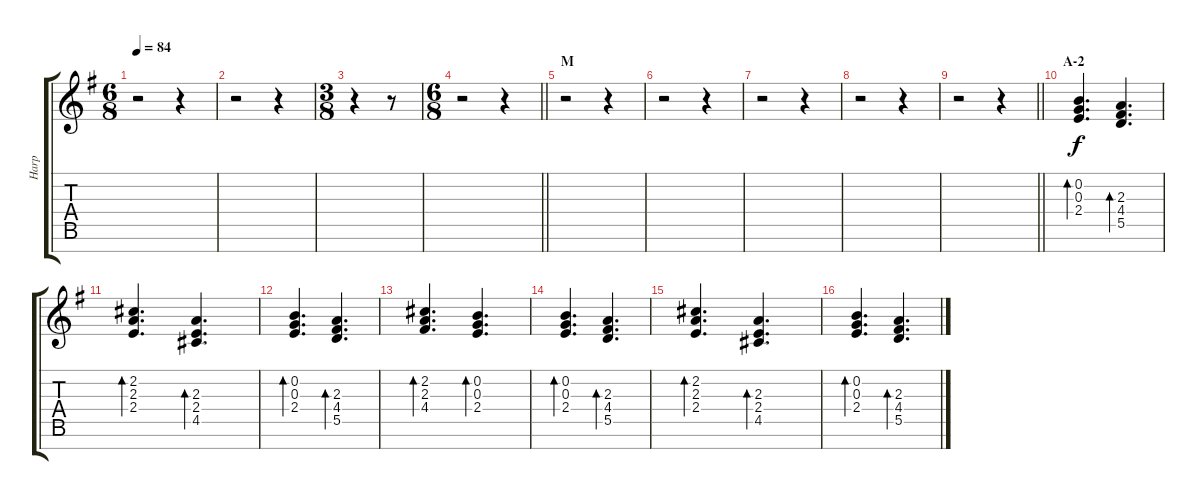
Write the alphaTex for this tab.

\track ("Harp" "Harp") {instrument orchestralharp}
\staff {score tabs}
\tuning (E5 B4 G4 D4 A3 E3 B2) {hide}
\ts (6 8)
\tempo 84
\clef g2
\ks g
r.2{dy f} r.4 |
r.2 r.4 |
\ts (3 8)
r.4 r.8 |
\ts (6 8)
\barLineRight lightlight
r.2 r.4 |
\section ("" "M")
r.2 r.4 |
r.2 r.4 |
r.2 r.4 |
r.2 r.4 |
\barLineRight lightlight
r.2 r.4 |
\section ("" "A-2")
(0.2 0.3 2.4).4{d bd 120} (2.3 4.4 5.5).4{d bd 120} |
(2.2 2.3 2.4).4{d bd 120} (2.3 2.4 4.5).4{d bd 120} |
(0.2 0.3 2.4).4{d bd 120} (2.3 4.4 5.5).4{d bd 120} |
(2.2 2.3 4.4).4{d bd 120} (0.2 0.3 2.4).4{d bd 120} |
(0.2 0.3 2.4).4{d bd 120} (2.3 4.4 5.5).4{d bd 120} |
(2.2 2.3 2.4).4{d bd 120} (2.3 2.4 4.5).4{d bd 120} |
(0.2 0.3 2.4).4{d bd 120} (2.3 4.4 5.5).4{d bd 120}
